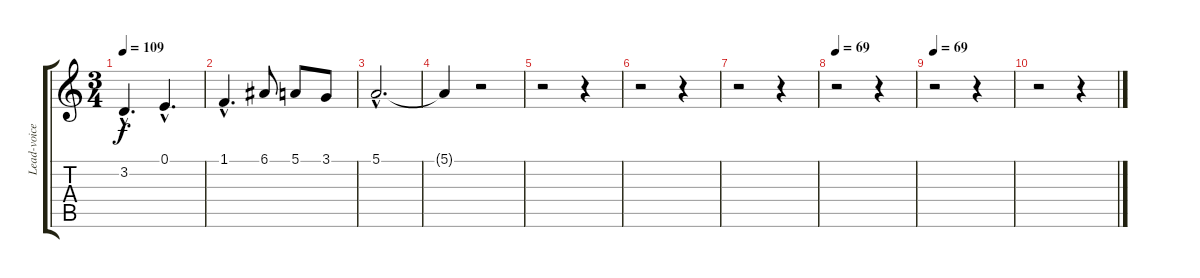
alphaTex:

\track ("Lead-voice" "Lead-voice") {instrument fx5brightness}
\staff {score tabs}
\tuning (E4 B3 G3 D3 A2 E2) {hide}
\ts (3 4)
\tempo 109
\clef g2
\ks c
3.2{hac}.4{d dy f} 0.1{hac}.4{d} |
1.1{hac}.4{d} 6.1.8 5.1.8 3.1.8 |
5.1{hac}.2{d} |
5.1{t}.4 r.2 |
r.2 r.4 |
r.2 r.4 |
r.2 r.4 |
\tempo 69
r.2 r.4 |
\tempo 69
r.2 r.4 |
r.2 r.4
